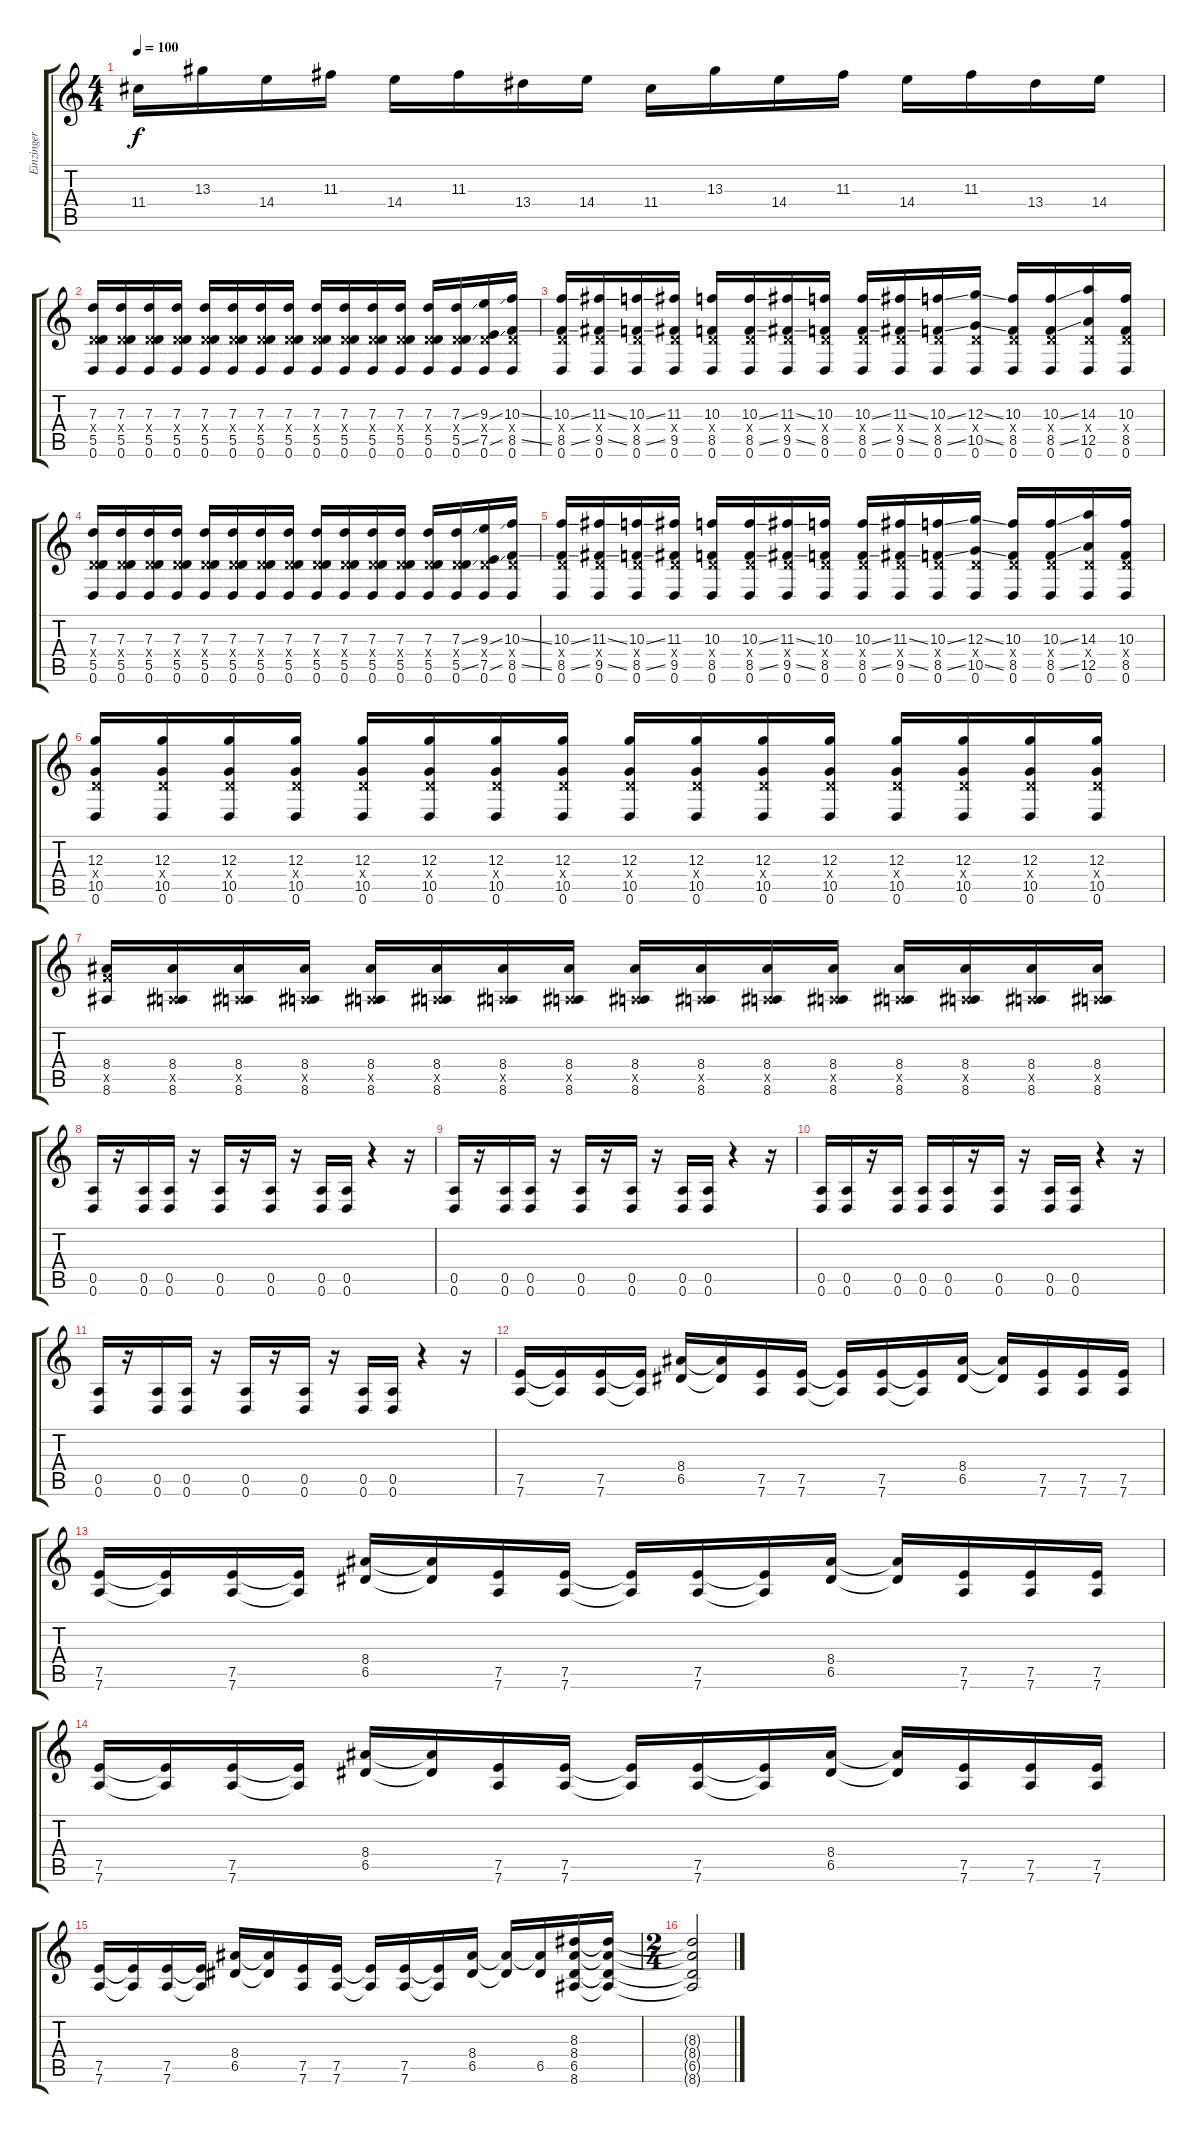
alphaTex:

\track ("Einzinger" "Einzinger") {instrument overdrivenguitar}
\staff {score tabs}
\tuning (E4 B3 G3 D3 A2 D2) {hide}
\ts (4 4)
\tempo 100
\clef g2
\ks c
11.4.16{dy f instrument pad7halo} 13.3.16 14.4.16 11.3.16 14.4.16 11.3.16 13.4.16 14.4.16 11.4.16{instrument guitarharmonics} 13.3.16 14.4.16 11.3.16 14.4.16 11.3.16 13.4.16 14.4.16 |
(7.3 0.4{x} 5.5 0.6).16{instrument overdrivenguitar} (7.3 0.4{x} 5.5 0.6).16 (7.3 0.4{x} 5.5 0.6).16 (7.3 0.4{x} 5.5 0.6).16 (7.3 0.4{x} 5.5 0.6).16 (7.3 0.4{x} 5.5 0.6).16 (7.3 0.4{x} 5.5 0.6).16 (7.3 0.4{x} 5.5 0.6).16 (7.3 0.4{x} 5.5 0.6).16 (7.3 0.4{x} 5.5 0.6).16 (7.3 0.4{x} 5.5 0.6).16 (7.3 0.4{x} 5.5 0.6).16 (7.3 0.4{x} 5.5 0.6).16 (7.3{ss} 0.4{x} 5.5{ss} 0.6).16 (9.3{ss} 0.4{x} 7.5{ss} 0.6).16 (10.3{ss} 0.4{x} 8.5{ss} 0.6).16 |
(10.3{ss} 0.4{x} 8.5{ss} 0.6).16 (11.3{ss} 0.4{x} 9.5{ss} 0.6).16 (10.3{ss} 0.4{x} 8.5{ss} 0.6).16 (11.3 0.4{x} 9.5 0.6).16 (10.3 0.4{x} 8.5 0.6).16 (10.3{ss} 0.4{x} 8.5{ss} 0.6).16 (11.3{ss} 0.4{x} 9.5{ss} 0.6).16 (10.3 0.4{x} 8.5 0.6).16 (10.3{ss} 0.4{x} 8.5{ss} 0.6).16 (11.3{ss} 0.4{x} 9.5{ss} 0.6).16 (10.3{ss} 0.4{x} 8.5{ss} 0.6).16 (12.3{ss} 0.4{x} 10.5{ss} 0.6).16 (10.3 0.4{x} 8.5 0.6).16 (10.3{ss} 0.4{x} 8.5{ss} 0.6).16 (14.3 0.4{x} 12.5 0.6).16 (10.3 0.4{x} 8.5 0.6).16 |
(7.3 0.4{x} 5.5 0.6).16 (7.3 0.4{x} 5.5 0.6).16 (7.3 0.4{x} 5.5 0.6).16 (7.3 0.4{x} 5.5 0.6).16 (7.3 0.4{x} 5.5 0.6).16 (7.3 0.4{x} 5.5 0.6).16 (7.3 0.4{x} 5.5 0.6).16 (7.3 0.4{x} 5.5 0.6).16 (7.3 0.4{x} 5.5 0.6).16 (7.3 0.4{x} 5.5 0.6).16 (7.3 0.4{x} 5.5 0.6).16 (7.3 0.4{x} 5.5 0.6).16 (7.3 0.4{x} 5.5 0.6).16 (7.3{ss} 0.4{x} 5.5{ss} 0.6).16 (9.3{ss} 0.4{x} 7.5{ss} 0.6).16 (10.3{ss} 0.4{x} 8.5{ss} 0.6).16 |
(10.3{ss} 0.4{x} 8.5{ss} 0.6).16 (11.3{ss} 0.4{x} 9.5{ss} 0.6).16 (10.3{ss} 0.4{x} 8.5{ss} 0.6).16 (11.3 0.4{x} 9.5 0.6).16 (10.3 0.4{x} 8.5 0.6).16 (10.3{ss} 0.4{x} 8.5{ss} 0.6).16 (11.3{ss} 0.4{x} 9.5{ss} 0.6).16 (10.3 0.4{x} 8.5 0.6).16 (10.3{ss} 0.4{x} 8.5{ss} 0.6).16 (11.3{ss} 0.4{x} 9.5{ss} 0.6).16 (10.3{ss} 0.4{x} 8.5{ss} 0.6).16 (12.3{ss} 0.4{x} 10.5{ss} 0.6).16 (10.3 0.4{x} 8.5 0.6).16 (10.3{ss} 0.4{x} 8.5{ss} 0.6).16 (14.3 0.4{x} 12.5 0.6).16 (10.3 0.4{x} 8.5 0.6).16 |
(12.3 0.4{x} 10.5 0.6).16 (12.3 0.4{x} 10.5 0.6).16 (12.3 0.4{x} 10.5 0.6).16 (12.3 0.4{x} 10.5 0.6).16 (12.3 0.4{x} 10.5 0.6).16 (12.3 0.4{x} 10.5 0.6).16 (12.3 0.4{x} 10.5 0.6).16 (12.3 0.4{x} 10.5 0.6).16 (12.3 0.4{x} 10.5 0.6).16 (12.3 0.4{x} 10.5 0.6).16 (12.3 0.4{x} 10.5 0.6).16 (12.3 0.4{x} 10.5 0.6).16 (12.3 0.4{x} 10.5 0.6).16 (12.3 0.4{x} 10.5 0.6).16 (12.3 0.4{x} 10.5 0.6).16 (12.3 0.4{x} 10.5 0.6).16 |
(8.4 8.5{x} 8.6).16 (8.4 0.5{x} 8.6).16 (8.4 0.5{x} 8.6).16 (8.4 0.5{x} 8.6).16 (8.4 0.5{x} 8.6).16 (8.4 0.5{x} 8.6).16 (8.4 0.5{x} 8.6).16 (8.4 0.5{x} 8.6).16 (8.4 0.5{x} 8.6).16 (8.4 0.5{x} 8.6).16 (8.4 0.5{x} 8.6).16 (8.4 0.5{x} 8.6).16 (8.4 0.5{x} 8.6).16 (8.4 0.5{x} 8.6).16 (8.4 0.5{x} 8.6).16 (8.4 0.5{x} 8.6).16 |
(0.5 0.6).16 r.16 (0.5 0.6).16 (0.5 0.6).16 r.16 (0.5 0.6).16 r.16 (0.5 0.6).16 r.16 (0.5 0.6).16 (0.5 0.6).16 r.4 r.16 |
(0.5 0.6).16 r.16 (0.5 0.6).16 (0.5 0.6).16 r.16 (0.5 0.6).16 r.16 (0.5 0.6).16 r.16 (0.5 0.6).16 (0.5 0.6).16 r.4 r.16 |
(0.5 0.6).16 (0.5 0.6).16 r.16 (0.5 0.6).16 (0.5 0.6).16 (0.5 0.6).16 r.16 (0.5 0.6).16 r.16 (0.5 0.6).16 (0.5 0.6).16 r.4 r.16 |
(0.5 0.6).16 r.16 (0.5 0.6).16 (0.5 0.6).16 r.16 (0.5 0.6).16 r.16 (0.5 0.6).16 r.16 (0.5 0.6).16 (0.5 0.6).16 r.4 r.16 |
(7.5 7.6).16 (7.5{t} 7.6{t}).16 (7.5 7.6).16 (7.5{t} 7.6{t}).16 (8.4 6.5).16 (8.4{t} 6.5{t}).16 (7.5 7.6).16 (7.5 7.6).16 (7.5{t} 7.6{t}).16 (7.5 7.6).16 (7.5{t} 7.6{t}).16 (8.4 6.5).16 (8.4{t} 6.5{t}).16 (7.5 7.6).16 (7.5 7.6).16 (7.5 7.6).16 |
(7.5 7.6).16 (7.5{t} 7.6{t}).16 (7.5 7.6).16 (7.5{t} 7.6{t}).16 (8.4 6.5).16 (8.4{t} 6.5{t}).16 (7.5 7.6).16 (7.5 7.6).16 (7.5{t} 7.6{t}).16 (7.5 7.6).16 (7.5{t} 7.6{t}).16 (8.4 6.5).16 (8.4{t} 6.5{t}).16 (7.5 7.6).16 (7.5 7.6).16 (7.5 7.6).16 |
(7.5 7.6).16 (7.5{t} 7.6{t}).16 (7.5 7.6).16 (7.5{t} 7.6{t}).16 (8.4 6.5).16 (8.4{t} 6.5{t}).16 (7.5 7.6).16 (7.5 7.6).16 (7.5{t} 7.6{t}).16 (7.5 7.6).16 (7.5{t} 7.6{t}).16 (8.4 6.5).16 (8.4{t} 6.5{t}).16 (7.5 7.6).16 (7.5 7.6).16 (7.5 7.6).16 |
(7.5 7.6).16 (7.5{t} 7.6{t}).16 (7.5 7.6).16 (7.5{t} 7.6{t}).16 (8.4 6.5).16 (8.4{t} 6.5{t}).16 (7.5 7.6).16 (7.5 7.6).16 (7.5{t} 7.6{t}).16 (7.5 7.6).16 (7.5{t} 7.6{t}).16 (8.4 6.5).16 (8.4{t} 6.5{t}).16 (8.4{t} 6.5).16 (8.3 8.4 6.5 8.6).16 (8.3{t} 8.4{t} 6.5{t} 8.6{t}).16 |
\ts (2 4)
(8.3{t} 8.4{t} 6.5{t} 8.6{t}).2
